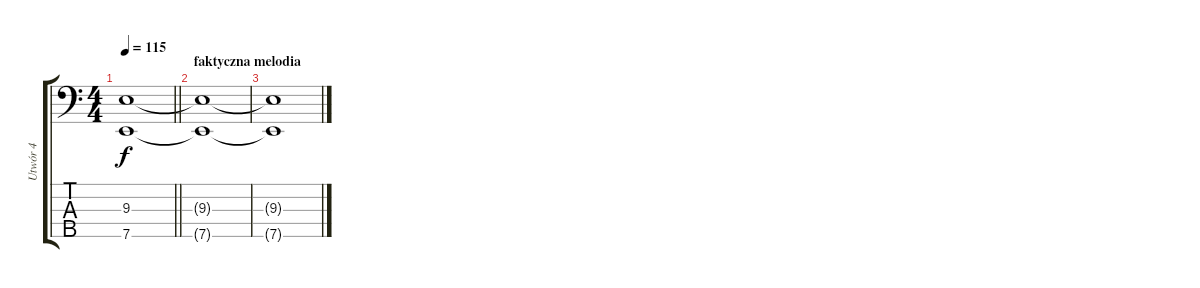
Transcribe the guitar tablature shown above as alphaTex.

\track ("Utwór 4" "Utwór 4") {instrument distortionguitar}
\staff {score tabs}
\tuning (F2 C2 G1 D1 A0) {hide}
\ts (4 4)
\tempo 115
\clef f4
\barLineRight lightlight
\ks c
(9.3{t} 7.5{t}).1{dy f} |
\section ("" "faktyczna melodia")
(9.3{t} 7.5{t}).1 |
(9.3{t} 7.5{t}).1
